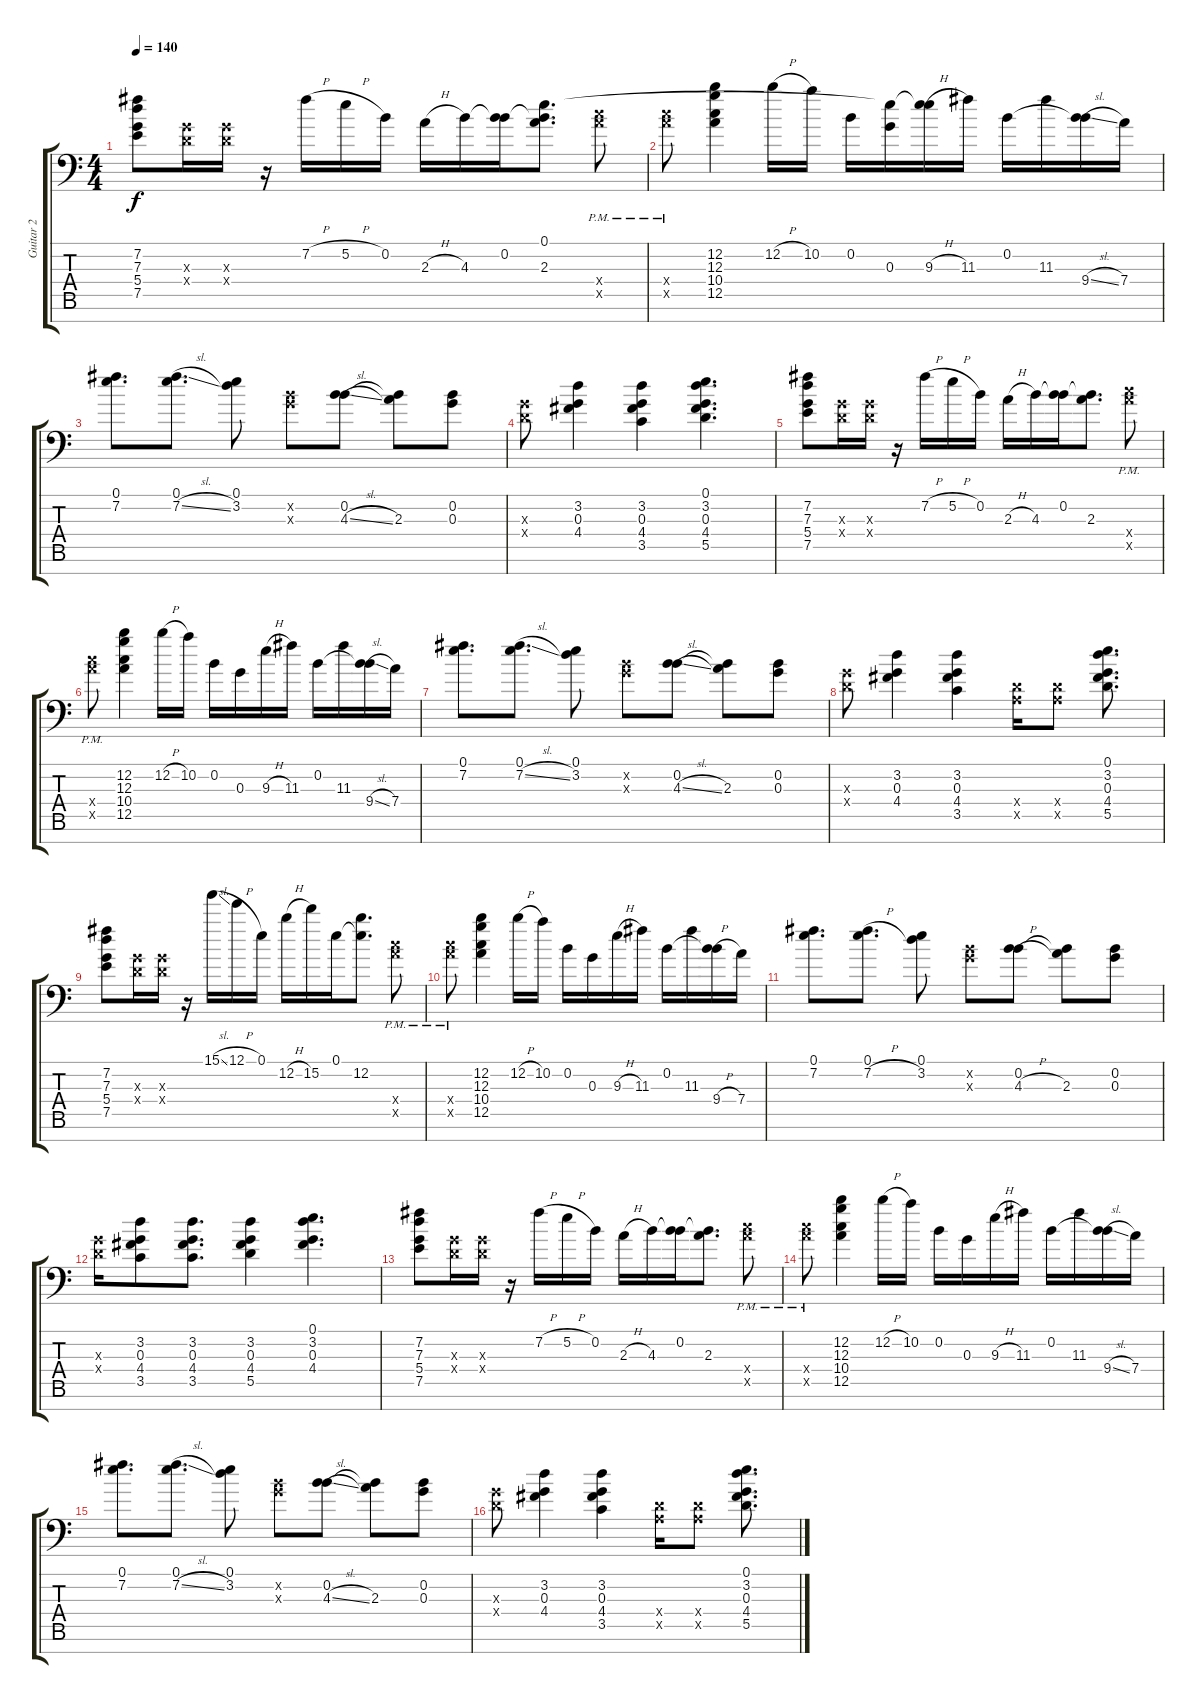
\track ("Guitar 2" "Guitar 2") {instrument distortionguitar}
\staff {score tabs}
\tuning (E4 B3 G3 D3 A2 E2 A1) {hide}
\ts (4 4)
\tempo 140
\clef f4
\ks c
(7.2 7.3 5.4 7.5).8{dy f instrument electricguitarjazz} (0.3{x} 0.4{x}).16 (0.3{x} 0.4{x}).16 r.16 7.2{h}.16 5.2{h}.16 0.2.16 2.3{h}.16 4.3.16 (0.2 4.3{t}).16 (0.1 0.2{t} 2.3).8{d} (10.4{pm x} 12.5{pm x}).8 |
(10.4{pm x} 12.5{pm x}).8 (12.2 12.3 10.4 12.5).4 12.2{h}.16 10.2.16 0.2.16 (0.1{t} 0.3).16 (0.1{t} 9.3{h}).16 11.3.16 0.2.16 11.3.16 (0.2{t} 9.4{sl}).16 7.4.16 |
(0.1 7.2).8{d} (0.1 7.2{sl}).8{d} (0.1 3.2).8 (0.2{x} 0.3{x}).8 (0.2 4.3{sl}).8 (0.2{t} 2.3).8 (0.2 0.3).8 |
(0.3{x} 0.4{x}).8{instrument distortionguitar} (3.2 0.3 4.4).4 (3.2 0.3 4.4 3.5).4 (0.1 3.2 0.3 4.4 5.5).4{d} |
(7.2 7.3 5.4 7.5).8 (0.3{x} 0.4{x}).16 (0.3{x} 0.4{x}).16 r.16 7.2{h}.16 5.2{h}.16 0.2.16 2.3{h}.16 4.3.16 (0.2 4.3{t}).16 (0.2{t} 2.3).8{d} (10.4{pm x} 12.5{pm x}).8 |
(10.4{pm x} 12.5{pm x}).8 (12.2 12.3 10.4 12.5).4 12.2{h}.16 10.2.16 0.2.16 0.3.16 9.3{h}.16 11.3.16 0.2.16 11.3.16 (0.2{t} 9.4{sl}).16 7.4.16 |
(0.1 7.2).8{d} (0.1 7.2{sl}).8{d} (0.1 3.2).8 (0.2{x} 0.3{x}).8 (0.2 4.3{sl}).8 (0.2{t} 2.3).8 (0.2 0.3).8 |
(0.3{x} 0.4{x}).8 (3.2 0.3 4.4).4 (3.2 0.3 4.4 3.5).4 (0.4{x} 0.5{x}).16 (0.4{x} 0.5{x}).8 (0.1 3.2 0.3 4.4 5.5).8{d} |
(7.2 7.3 5.4 7.5).8 (0.3{x} 0.4{x}).16 (0.3{x} 0.4{x}).16 r.16 15.1{sl}.16 12.1{h}.16 0.1.16 12.2{h}.16 15.2.16 0.1.16 (0.1{t} 12.2).8{d} (10.4{pm x} 12.5{pm x}).8 |
(10.4{pm x} 12.5{pm x}).8 (12.2 12.3 10.4 12.5).4 12.2{h}.16 10.2.16 0.2.16 0.3.16 9.3{h}.16 11.3.16 0.2.16 11.3.16 (0.2{t} 9.4{h}).16 7.4.16 |
(0.1 7.2).8{d} (0.1 7.2{h}).8{d} (0.1 3.2).8 (0.2{x} 0.3{x}).8 (0.2 4.3{h}).8 (0.2{t} 2.3).8 (0.2 0.3).8 |
(0.3{x} 0.4{x}).16 (3.2 0.3 4.4 3.5).8 (3.2 0.3 4.4 3.5).8{d} (3.2 0.3 4.4 5.5).4 (0.1 3.2 0.3 4.4).4{d} |
(7.2 7.3 5.4 7.5).8 (0.3{x} 0.4{x}).16 (0.3{x} 0.4{x}).16 r.16 7.2{h}.16 5.2{h}.16 0.2.16 2.3{h}.16 4.3.16 (0.2 4.3{t}).16 (0.2{t} 2.3).8{d} (10.4{pm x} 12.5{pm x}).8 |
(10.4{pm x} 12.5{pm x}).8 (12.2 12.3 10.4 12.5).4 12.2{h}.16 10.2.16 0.2.16 0.3.16 9.3{h}.16 11.3.16 0.2.16 11.3.16 (0.2{t} 9.4{sl}).16 7.4.16 |
(0.1 7.2).8{d} (0.1 7.2{sl}).8{d} (0.1 3.2).8 (0.2{x} 0.3{x}).8 (0.2 4.3{sl}).8 (0.2{t} 2.3).8 (0.2 0.3).8 |
(0.3{x} 0.4{x}).8 (3.2 0.3 4.4).4 (3.2 0.3 4.4 3.5).4 (0.4{x} 0.5{x}).16 (0.4{x} 0.5{x}).8 (0.1 3.2 0.3 4.4 5.5).8{d}
